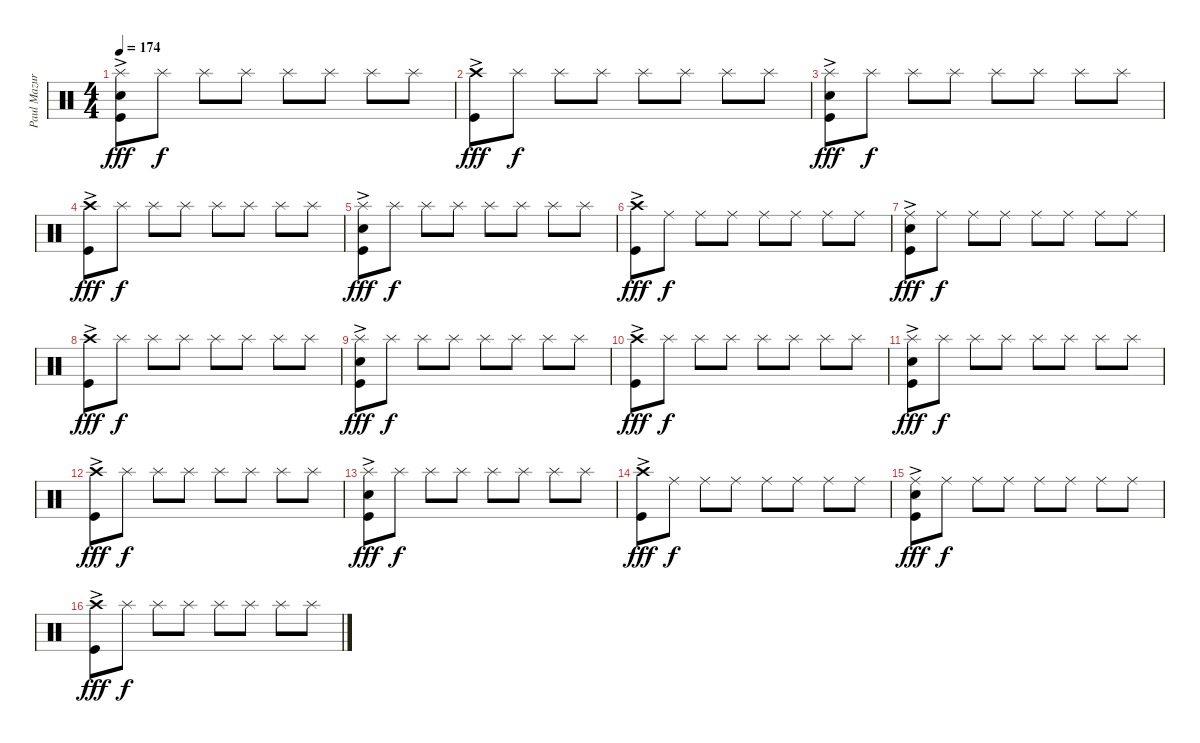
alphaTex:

\track ("Paul Mazurkiewicz" "Paul Mazur") {instrument percussion}
\staff {score}
\articulation defaults
\ts (4 4)
\tempo 174
\clef neutral
\ks c
("Splash (hit)" "Electric Snare (hit)" "Kick (hit)"{ac}).8{dy fff} "Splash (hit)".8{dy f} "Splash (hit)".8 "Splash (hit)".8 "Splash (hit)".8 "Splash (hit)".8 "Splash (hit)".8 "Splash (hit)".8 |
("Crash high (hit)" "Kick (hit)"{ac}).8{dy fff} "Splash (hit)".8{dy f} "Splash (hit)".8 "Splash (hit)".8 "Splash (hit)".8 "Splash (hit)".8 "Splash (hit)".8 "Splash (hit)".8 |
("Splash (hit)" "Electric Snare (hit)" "Kick (hit)"{ac}).8{dy fff} "Splash (hit)".8{dy f} "Splash (hit)".8 "Splash (hit)".8 "Splash (hit)".8 "Splash (hit)".8 "Splash (hit)".8 "Splash (hit)".8 |
("Crash high (hit)" "Kick (hit)"{ac}).8{dy fff} "Splash (hit)".8{dy f} "Splash (hit)".8 "Splash (hit)".8 "Splash (hit)".8 "Splash (hit)".8 "Splash (hit)".8 "Splash (hit)".8 |
("Splash (hit)" "Electric Snare (hit)" "Kick (hit)"{ac}).8{dy fff} "Splash (hit)".8{dy f} "Splash (hit)".8 "Splash (hit)".8 "Splash (hit)".8 "Splash (hit)".8 "Splash (hit)".8 "Splash (hit)".8 |
("Crash high (hit)" "Kick (hit)"{ac}).8{dy fff} "Ride (middle)".8{dy f} "Ride (middle)".8 "Ride (middle)".8 "Ride (middle)".8 "Ride (middle)".8 "Ride (middle)".8 "Ride (middle)".8 |
("Ride (middle)" "Electric Snare (hit)" "Kick (hit)"{ac}).8{dy fff} "Ride (middle)".8{dy f} "Ride (middle)".8 "Ride (middle)".8 "Ride (middle)".8 "Ride (middle)".8 "Ride (middle)".8 "Ride (middle)".8 |
("Crash high (hit)" "Kick (hit)"{ac}).8{dy fff} "Splash (hit)".8{dy f} "Splash (hit)".8 "Splash (hit)".8 "Splash (hit)".8 "Splash (hit)".8 "Splash (hit)".8 "Splash (hit)".8 |
("Splash (hit)" "Electric Snare (hit)" "Kick (hit)"{ac}).8{dy fff} "Splash (hit)".8{dy f} "Splash (hit)".8 "Splash (hit)".8 "Splash (hit)".8 "Splash (hit)".8 "Splash (hit)".8 "Splash (hit)".8 |
("Crash high (hit)" "Kick (hit)"{ac}).8{dy fff} "Splash (hit)".8{dy f} "Splash (hit)".8 "Splash (hit)".8 "Splash (hit)".8 "Splash (hit)".8 "Splash (hit)".8 "Splash (hit)".8 |
("Splash (hit)" "Electric Snare (hit)" "Kick (hit)"{ac}).8{dy fff} "Splash (hit)".8{dy f} "Splash (hit)".8 "Splash (hit)".8 "Splash (hit)".8 "Splash (hit)".8 "Splash (hit)".8 "Splash (hit)".8 |
("Crash high (hit)" "Kick (hit)"{ac}).8{dy fff} "Splash (hit)".8{dy f} "Splash (hit)".8 "Splash (hit)".8 "Splash (hit)".8 "Splash (hit)".8 "Splash (hit)".8 "Splash (hit)".8 |
("Splash (hit)" "Electric Snare (hit)" "Kick (hit)"{ac}).8{dy fff} "Splash (hit)".8{dy f} "Splash (hit)".8 "Splash (hit)".8 "Splash (hit)".8 "Splash (hit)".8 "Splash (hit)".8 "Splash (hit)".8 |
("Crash high (hit)" "Kick (hit)"{ac}).8{dy fff} "Ride (middle)".8{dy f} "Ride (middle)".8 "Ride (middle)".8 "Ride (middle)".8 "Ride (middle)".8 "Ride (middle)".8 "Ride (middle)".8 |
("Ride (middle)" "Electric Snare (hit)" "Kick (hit)"{ac}).8{dy fff} "Ride (middle)".8{dy f} "Ride (middle)".8 "Ride (middle)".8 "Ride (middle)".8 "Ride (middle)".8 "Ride (middle)".8 "Ride (middle)".8 |
("Crash high (hit)" "Kick (hit)"{ac}).8{dy fff} "Splash (hit)".8{dy f} "Splash (hit)".8 "Splash (hit)".8 "Splash (hit)".8 "Splash (hit)".8 "Splash (hit)".8 "Splash (hit)".8
